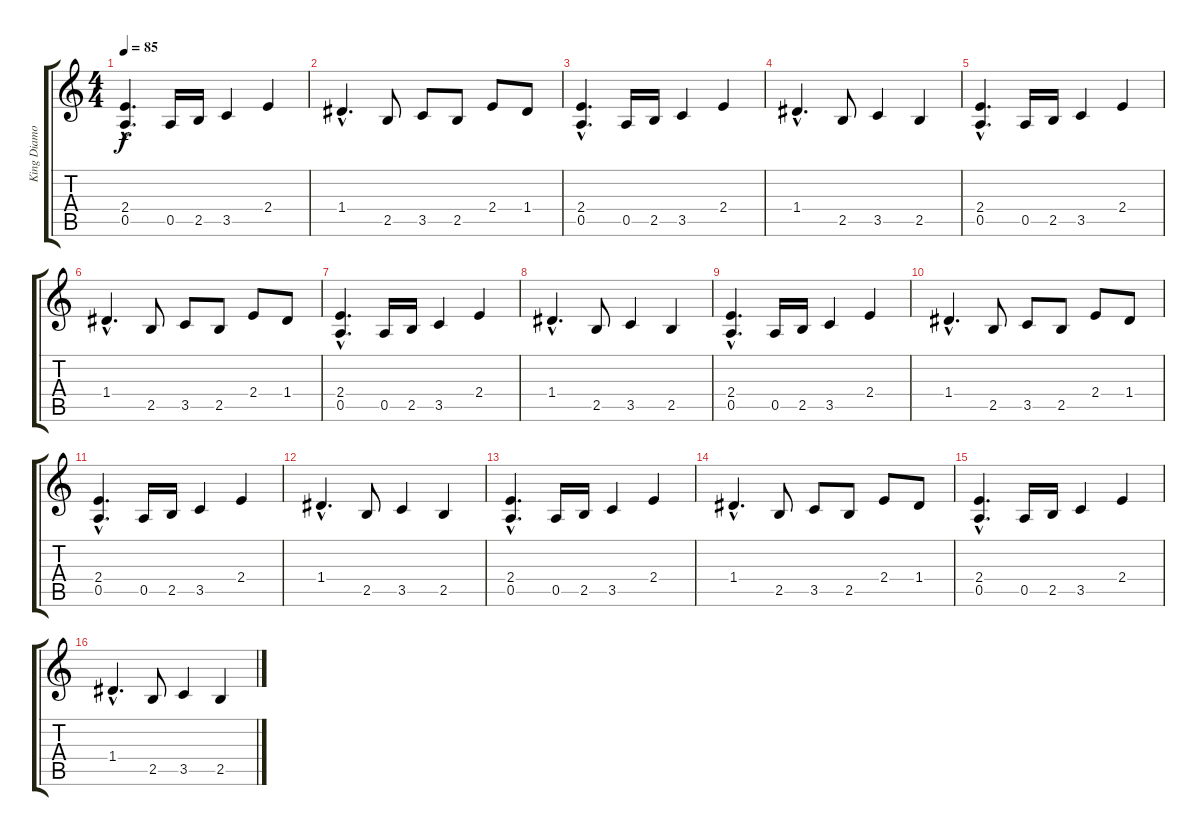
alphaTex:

\track ("King Diamond" "King Diamo") {instrument distortionguitar}
\staff {score tabs}
\tuning (E4 B3 G3 D3 A2 E2) {hide}
\ts (4 4)
\tempo 85
\clef g2
\ks c
(2.4{hac} 0.5{hac}).4{d dy f} 0.5.16 2.5.16 3.5.4 2.4.4 |
1.4{hac}.4{d} 2.5.8 3.5.8 2.5.8 2.4.8 1.4.8 |
(2.4{hac} 0.5{hac}).4{d} 0.5.16 2.5.16 3.5.4 2.4.4 |
1.4{hac}.4{d} 2.5.8 3.5.4 2.5.4 |
(2.4{hac} 0.5{hac}).4{d} 0.5.16 2.5.16 3.5.4 2.4.4 |
1.4{hac}.4{d} 2.5.8 3.5.8 2.5.8 2.4.8 1.4.8 |
(2.4{hac} 0.5{hac}).4{d} 0.5.16 2.5.16 3.5.4 2.4.4 |
1.4{hac}.4{d} 2.5.8 3.5.4 2.5.4 |
(2.4{hac} 0.5{hac}).4{d} 0.5.16 2.5.16 3.5.4 2.4.4 |
1.4{hac}.4{d} 2.5.8 3.5.8 2.5.8 2.4.8 1.4.8 |
(2.4{hac} 0.5{hac}).4{d} 0.5.16 2.5.16 3.5.4 2.4.4 |
1.4{hac}.4{d} 2.5.8 3.5.4 2.5.4 |
(2.4{hac} 0.5{hac}).4{d} 0.5.16 2.5.16 3.5.4 2.4.4 |
1.4{hac}.4{d} 2.5.8 3.5.8 2.5.8 2.4.8 1.4.8 |
(2.4{hac} 0.5{hac}).4{d} 0.5.16 2.5.16 3.5.4 2.4.4 |
1.4{hac}.4{d} 2.5.8 3.5.4 2.5.4
